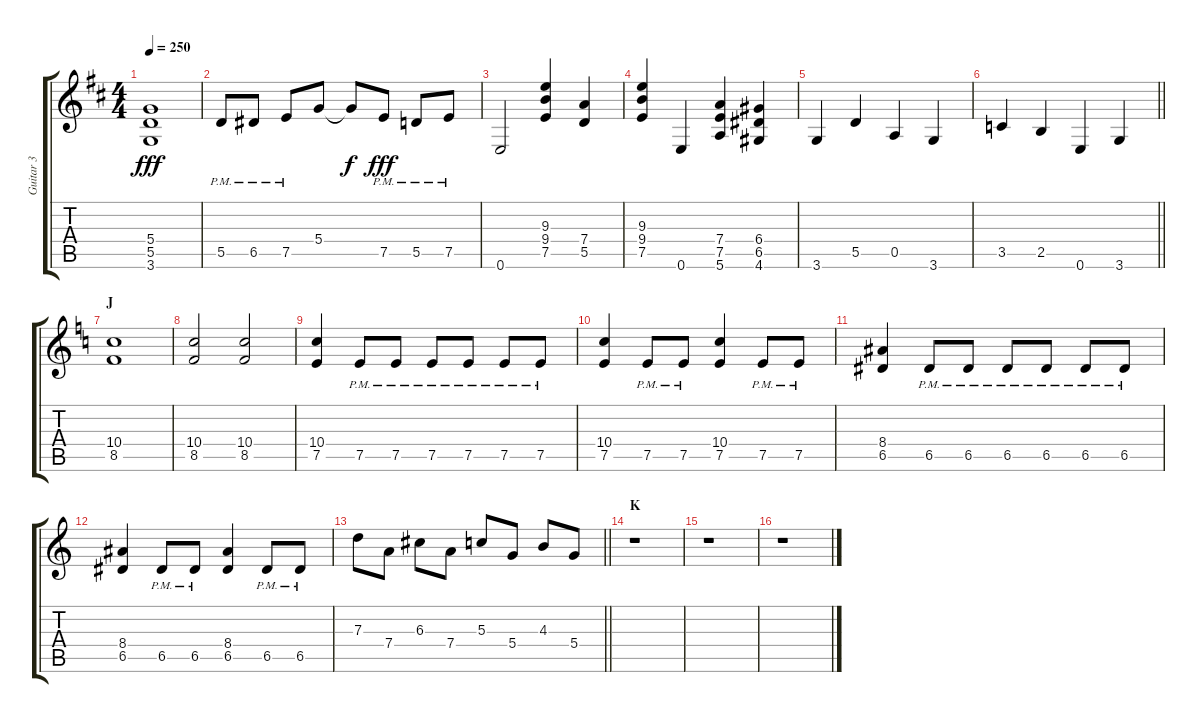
\track ("Guitar 3" "Guitar 3") {instrument distortionguitar}
\staff {score tabs}
\tuning (E4 B3 G3 D3 A2 E2) {hide}
\ts (4 4)
\tempo 250
\clef g2
\ks d
(5.4 5.5 3.6).1{dy fff} |
5.5{pm}.8 6.5{pm}.8 7.5{pm}.8 5.4.8 5.4{t}.8{dy f} 7.5{pm}.8{dy fff} 5.5{pm}.8 7.5{pm}.8 |
0.6.2 (9.3 9.4 7.5).4 (7.4 5.5).4 |
(9.3 9.4 7.5).4 0.6.4 (7.4 7.5 5.6).4 (6.4 6.5 4.6).4 |
3.6.4 5.5.4 0.5.4 3.6.4 |
\barLineRight lightlight
3.5.4 2.5.4 0.6.4 3.6.4 |
\section ("" "J")
\ks c
(10.4 8.5).1 |
(10.4 8.5).2 (10.4 8.5).2 |
(10.4 7.5).4 7.5{pm}.8 7.5{pm}.8 7.5{pm}.8 7.5{pm}.8 7.5{pm}.8 7.5{pm}.8 |
(10.4 7.5).4 7.5{pm}.8 7.5{pm}.8 (10.4 7.5).4 7.5{pm}.8 7.5{pm}.8 |
(8.4 6.5).4 6.5{pm}.8 6.5{pm}.8 6.5{pm}.8 6.5{pm}.8 6.5{pm}.8 6.5{pm}.8 |
(8.4 6.5).4 6.5{pm}.8 6.5{pm}.8 (8.4 6.5).4 6.5{pm}.8 6.5{pm}.8 |
\barLineRight lightlight
7.3.8 7.4.8 6.3.8 7.4.8 5.3.8 5.4.8 4.3.8 5.4.8 |
\section ("" "K")
r.1 |
r.1 |
r.1
